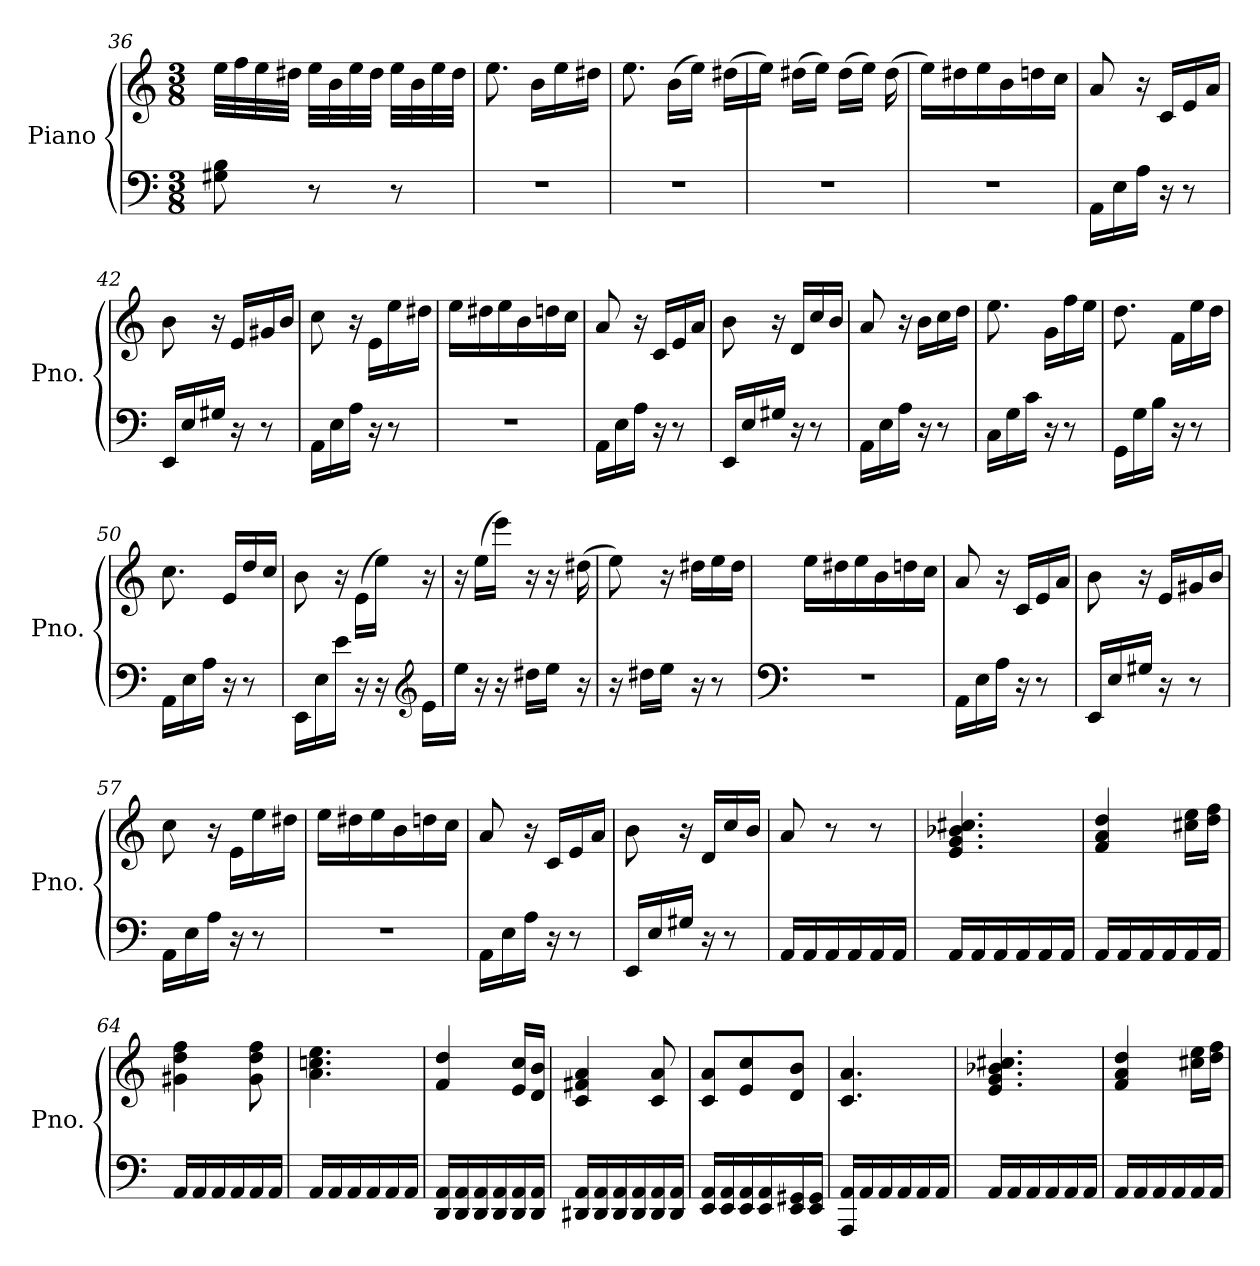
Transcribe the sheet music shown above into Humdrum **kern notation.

**kern	**kern
*part1	*part1
*staff2	*staff1
*I"Piano	*
*I'Pno.	*
!!LO:LB:g=z
*clefF4	*clefG2
*k[]	*k[]
*M3/8	*M3/8
=36	=36
8G#X\ 8B\	32ee\LLL
.	32ff\
.	32ee\
.	32dd#X\JJJ
8r	32ee\LLL
.	32b\
.	32ee\
.	32dd#\JJJ
8r	32ee\LLL
.	32b\
.	32ee\
.	32dd#\JJJ
=37	=37
4.r	8.ee\
.	16b\LL
.	16ee\
.	16dd#X\JJ
=38	=38
4.r	8.ee\
.	(>16b\LL
.	16ee\JJ)
.	(>16dd#X\LL
=39	=39
4.r	16ee\JJ)
.	(>16dd#X\LL
.	16ee\JJ)
.	(>16dd#\LL
.	16ee\JJ)
.	(>16dd#\
=40	=40
4.r	16ee\LL)
.	16dd#X\
.	16ee\
.	16b\
.	16ddn\
.	16cc\JJ
=41	=41
16AA\LL	8a/
16E\	.
16A\JJ	16r
16r	16c/LL
8r	16e/
.	16a/JJ
!!LO:LB:g=z
=42	=42
16EE/LL	8b\
16E/	.
16G#X/JJ	16r
16r	16e/LL
8r	16g#X/
.	16b/JJ
=43	=43
16AA\LL	8cc\
16E\	.
16A\JJ	16r
16r	16e\LL
8r	16ee\
.	16dd#X\JJ
=44	=44
4.r	16ee\LL
.	16dd#X\
.	16ee\
.	16b\
.	16ddn\
.	16cc\JJ
=45	=45
16AA\LL	8a/
16E\	.
16A\JJ	16r
16r	16c/LL
8r	16e/
.	16a/JJ
=46	=46
16EE/LL	8b\
16E/	.
16G#X/JJ	16r
16r	16d/LL
8r	16cc/
.	16b/JJ
=47	=47
16AA\LL	8a/
16E\	.
16A\JJ	16r
16r	16b\LL
8r	16cc\
.	16dd\JJ
!!LO:LB:g=z
=48	=48
16C\LL	8.ee\
16G\	.
16c\JJ	.
16r	16g\LL
8r	16ff\
.	16ee\JJ
=49	=49
16GG\LL	8.dd\
16G\	.
16B\JJ	.
16r	16f\LL
8r	16ee\
.	16dd\JJ
=50	=50
16AA\LL	8.cc\
16E\	.
16A\JJ	.
16r	16e/LL
8r	16dd/
.	16cc/JJ
=51	=51
16EE\LL	8b\
16E\	.
16e\JJ	16r
16r	(>16e\LL
16r	16ee\JJ)
*clefG2	*
16e\LL	16r
=52	=52
16ee\JJ	16r
16r	(>16ee\LL
16r	16eee\JJ)
16dd#X\LL	16r
16ee\JJ	16r
16r	(>16dd#X\
=53	=53
16r	8ee\)
16dd#X\LL	.
16ee\JJ	16r
16r	16dd#X\LL
8r	16ee\
.	16dd#\JJ
!!LO:LB:g=z
=54	=54
*clefF4	*
4.r	16ee\LL
.	16dd#X\
.	16ee\
.	16b\
.	16ddn\
.	16cc\JJ
=55	=55
16AA\LL	8a/
16E\	.
16A\JJ	16r
16r	16c/LL
8r	16e/
.	16a/JJ
=56	=56
16EE/LL	8b\
16E/	.
16G#X/JJ	16r
16r	16e/LL
8r	16g#X/
.	16b/JJ
=57	=57
16AA\LL	8cc\
16E\	.
16A\JJ	16r
16r	16e\LL
8r	16ee\
.	16dd#X\JJ
=58	=58
4.r	16ee\LL
.	16dd#X\
.	16ee\
.	16b\
.	16ddn\
.	16cc\JJ
=59	=59
16AA\LL	8a/
16E\	.
16A\JJ	16r
16r	16c/LL
8r	16e/
.	16a/JJ
!!LO:LB:g=z
=60	=60
16EE/LL	8b\
16E/	.
16G#X/JJ	16r
16r	16d/LL
8r	16cc/
.	16b/JJ
=61	=61
16AA/LL	8a/
16AA/	.
16AA/	8r
16AA/	.
16AA/	8r
16AA/JJ	.
=62	=62
16AA/LL	4.e/ 4.g/ 4.b-X/ 4.cc#X/
16AA/	.
16AA/	.
16AA/	.
16AA/	.
16AA/JJ	.
=63	=63
16AA/LL	4f/ 4a/ 4dd/
16AA/	.
16AA/	.
16AA/	.
16AA/	16cc#X\ 16ee\LL
16AA/JJ	16dd\ 16ff\JJ
=64	=64
16AA/LL	4g#X\ 4dd\ 4ff\
16AA/	.
16AA/	.
16AA/	.
16AA/	8g#\ 8dd\ 8ff\
16AA/JJ	.
=65	=65
16AA/LL	4.a\ 4.ccn\ 4.ee\
16AA/	.
16AA/	.
16AA/	.
16AA/	.
16AA/JJ	.
!!LO:LB:g=z
=66	=66
16DD/ 16AA/LL	4f/ 4dd/
16DD/ 16AA/	.
16DD/ 16AA/	.
16DD/ 16AA/	.
16DD/ 16AA/	16e/ 16cc/LL
16DD/ 16AA/JJ	16d/ 16b/JJ
=67	=67
16DD#X/ 16AA/LL	4c/ 4f#X/ 4a/
16DD#/ 16AA/	.
16DD#/ 16AA/	.
16DD#/ 16AA/	.
16DD#/ 16AA/	8c/ 8a/
16DD#/ 16AA/JJ	.
=68	=68
16EE/ 16AA/LL	8c/ 8a/L
16EE/ 16AA/	.
16EE/ 16AA/	8e/ 8cc/
16EE/ 16AA/	.
16EE/ 16GG#X/	8d/ 8b/J
16EE/ 16GG#/JJ	.
=69	=69
16AAA/ 16AA/LL	4.c/ 4.a/
16AA/	.
16AA/	.
16AA/	.
16AA/	.
16AA/JJ	.
=70	=70
16AA/LL	4.e/ 4.g/ 4.b-X/ 4.cc#X/
16AA/	.
16AA/	.
16AA/	.
16AA/	.
16AA/JJ	.
=71	=71
16AA/LL	4f/ 4a/ 4dd/
16AA/	.
16AA/	.
16AA/	.
16AA/	16cc#X\ 16ee\LL
16AA/JJ	16dd\ 16ff\JJ
=	=
*-	*-
